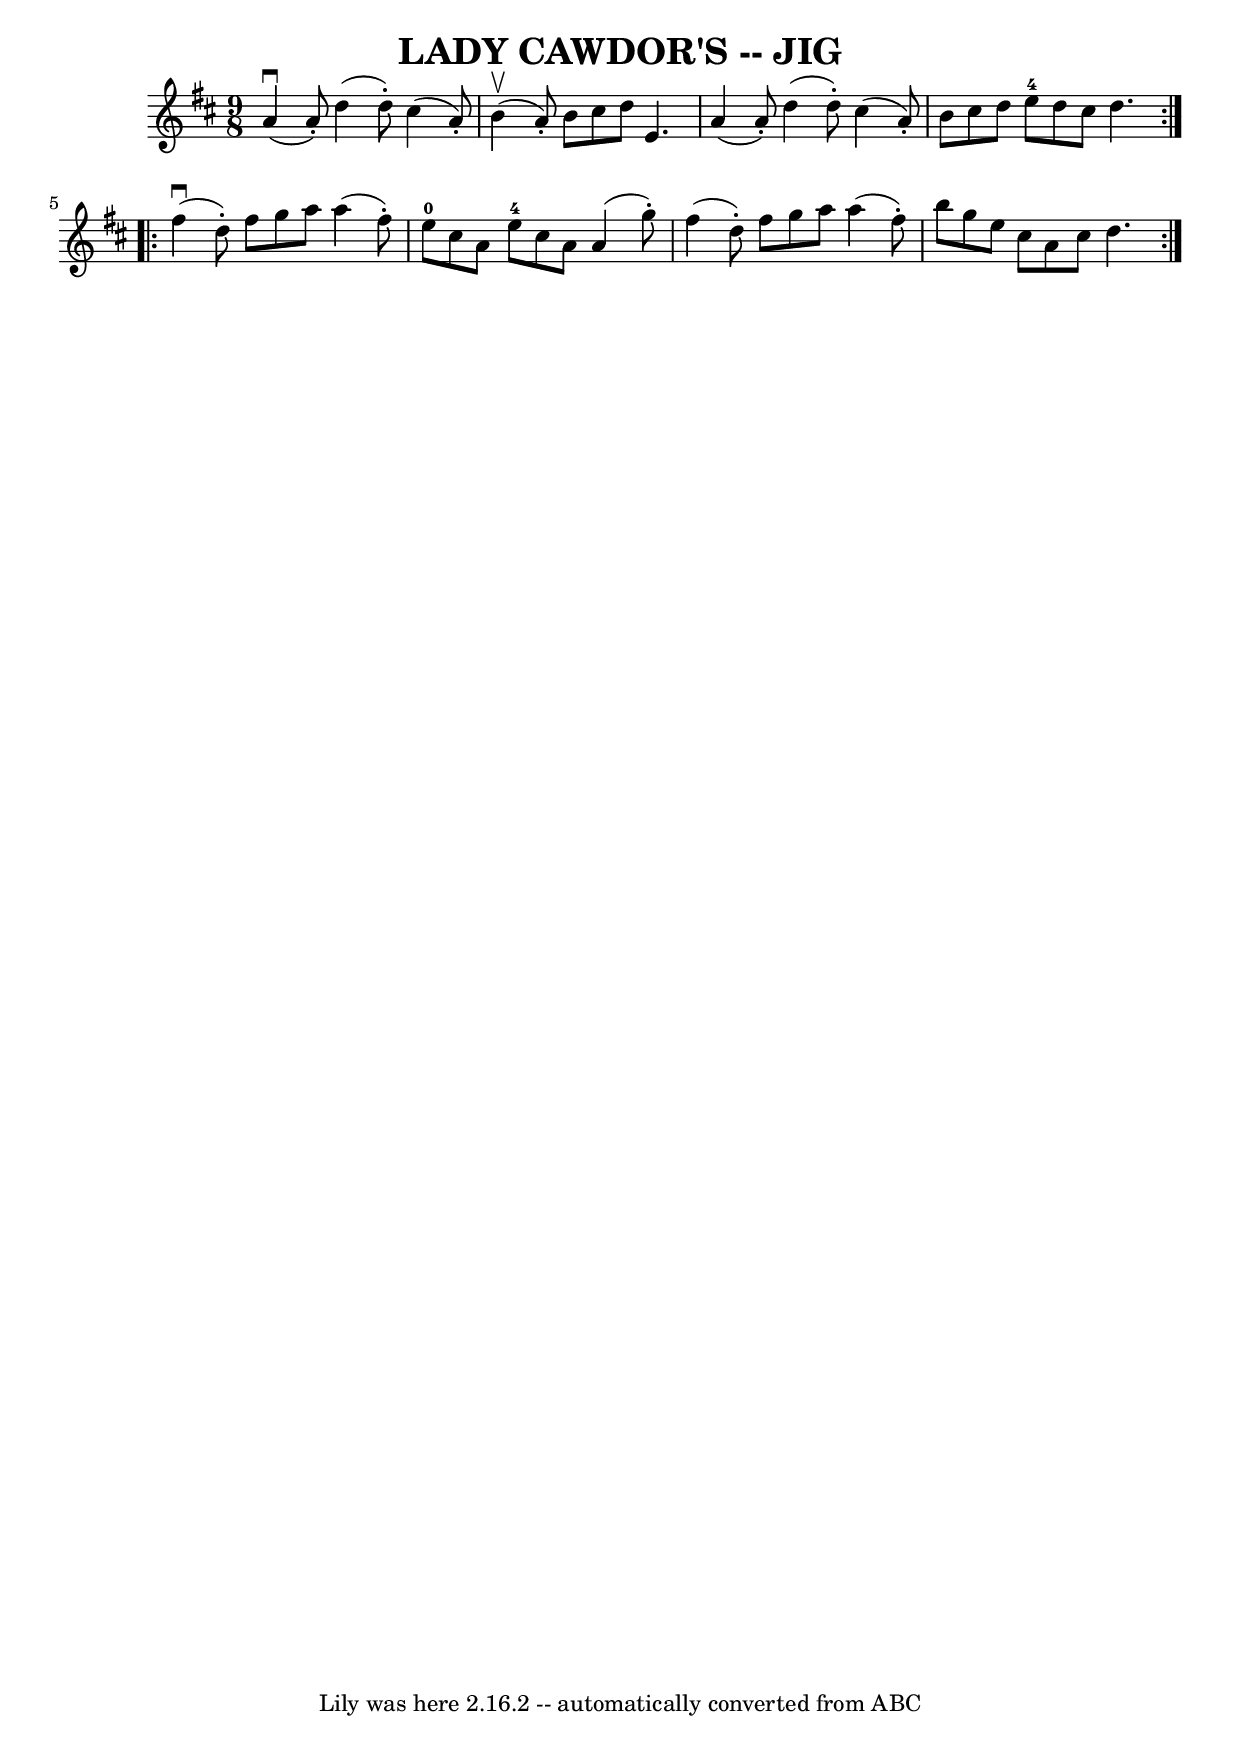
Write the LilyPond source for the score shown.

\version "2.7.40"
\include "Mammoth.ily"
\header {
	%% book = "Ryan's Mammoth Collection of Fiddle Tunes"
	crossRefNumber = "1"
	footnotes = ""
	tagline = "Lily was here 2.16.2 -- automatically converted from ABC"
	title = "LADY CAWDOR'S -- JIG"
}
voicedefault =  {


\repeat volta 2 {
\time 9/8 \key d \major a'4 (^\downbow a'8 -.) d''4 (d''8 -.)   
cis''4 (a'8 -.)   |
 b'4 (^\upbow a'8 -.) b'8 cis''8    
d''8 e'4.        |
 a'4 (a'8 -.) d''4 (d''8 -.) cis''4 
(a'8 -.)   |
 b'8 cis''8 d''8 e''8-4 d''8    
cis''8 d''4.    }     \repeat volta 2 { fis''4 (^\downbow d''8 -.)   
fis''8 g''8 a''8 a''4 (fis''8 -.)   |
 e''8-0   
cis''8 a'8 e''8-4 cis''8 a'8 a'4 (g''8 -.)       
|
 fis''4 (d''8 -.) fis''8 g''8 a''8 a''4 (fis''8 -. 
-)   |
 b''8 g''8 e''8 cis''8 a'8 cis''8 d''4.    }   
}

\score{
    <<

	\context Staff="default"
	{
	    \voicedefault 
	}

    >>
	\layout {
	}
	\midi {}
}
